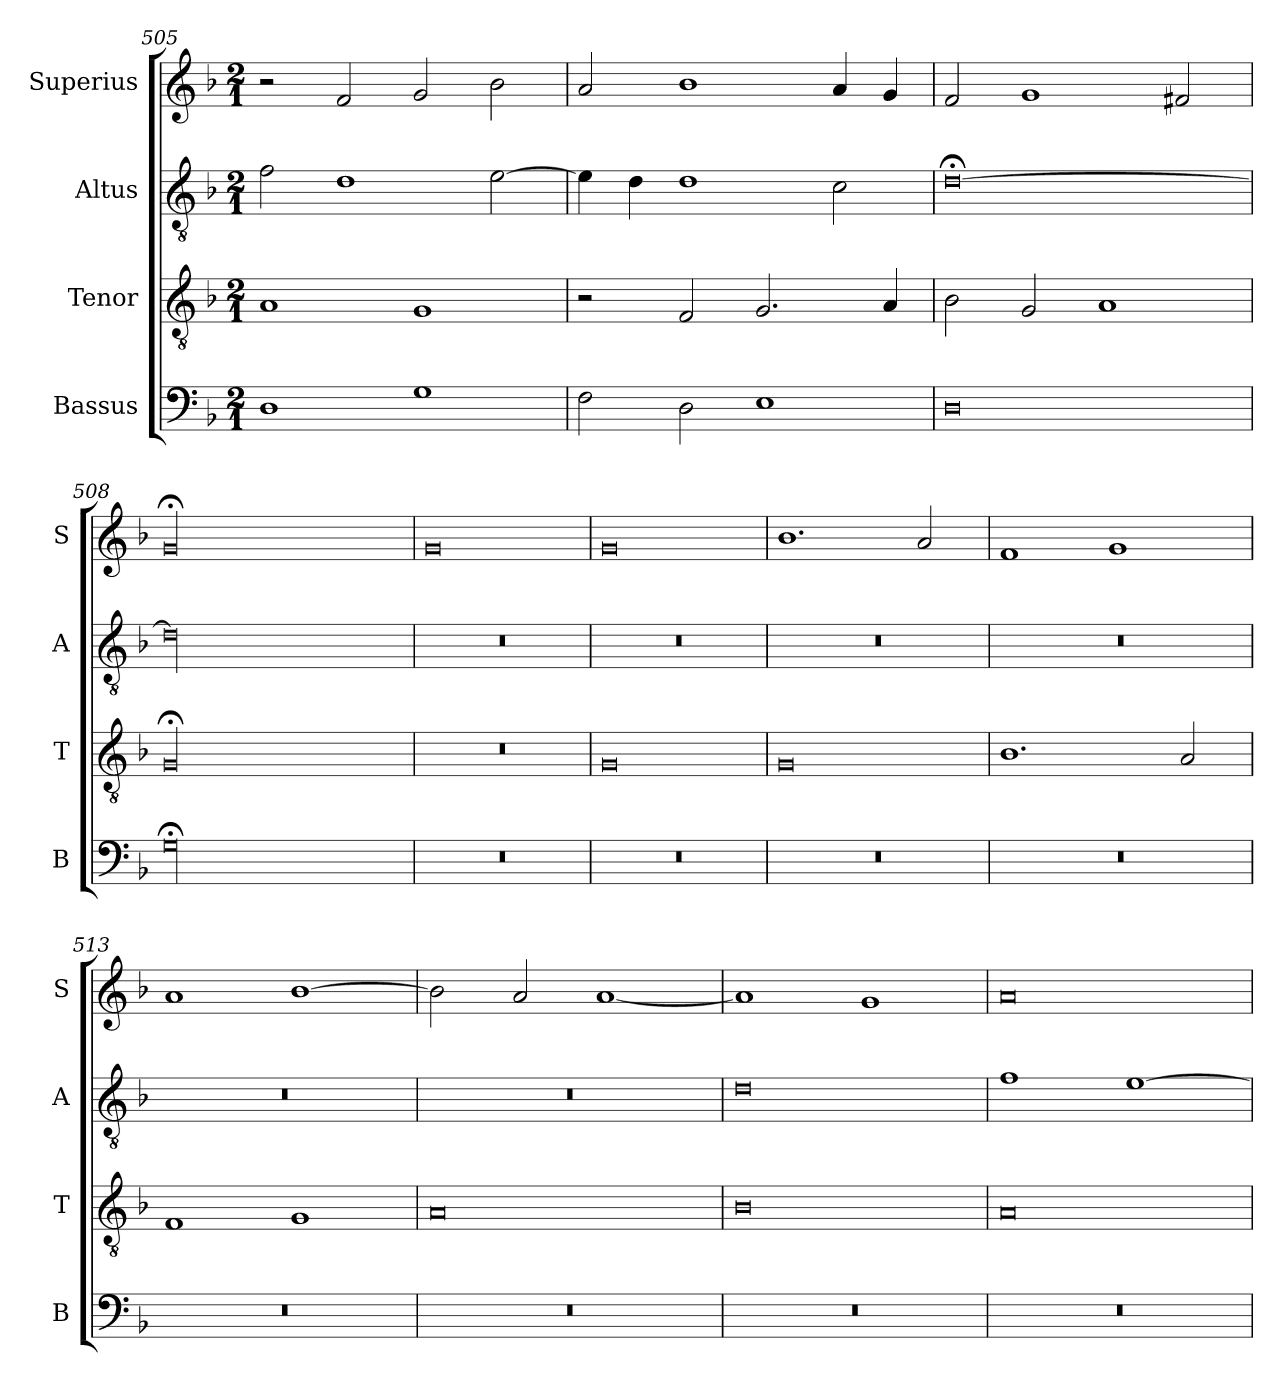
**kern	**kern	**kern	**kern
*part4	*part3	*part2	*part1
*staff4	*staff3	*staff2	*staff1
*I"Bassus	*I"Tenor	*I"Altus	*I"Superius
*I'B	*I'T	*I'A	*I'S
*clefF4	*clefGv2	*clefGv2	*clefG2
*k[b-]	*k[b-]	*k[b-]	*k[b-]
*M2/1	*M2/1	*M2/1	*M2/1
=505	=505	=505	=505
1D	1A	2f\	2r
.	.	1d	2f/
1G	1G	.	2g/
.	.	[2e\	2b-\
=506	=506	=506	=506
2F\	2r	4e\]	2a/
.	.	4d\	.
2D\	2F/	1d	1b-
1E	2.G/	.	.
.	.	2c\	4a/
.	4A/	.	4g/
=507	=507	=507	=507
0D	2B-\	[0d;<	2f/
.	2G/	.	1g
.	1A	.	.
.	.	.	2f#X/
=508	=508	=508	=508
00G;<	00G;<	00d]	00g;<
=509	=509	=509	=509
0r	0r	0r	0g
=510	=510	=510	=510
0r	0G	0r	0g
=511	=511	=511	=511
0r	0G	0r	1.b-
.	.	.	2a/
=512	=512	=512	=512
0r	1.B-	0r	1f
.	.	.	1g
.	2A/	.	.
=513	=513	=513	=513
0r	1F	0r	1a
.	1G	.	[1b-
=514	=514	=514	=514
0r	0A	0r	2b-\]
.	.	.	2a/
.	.	.	[1a
=515	=515	=515	=515
0r	0B-	0d	1a]
.	.	.	1g
=516	=516	=516	=516
0r	0A	1f	0a
.	.	[1e	.
=	=	=	=
*-	*-	*-	*-
